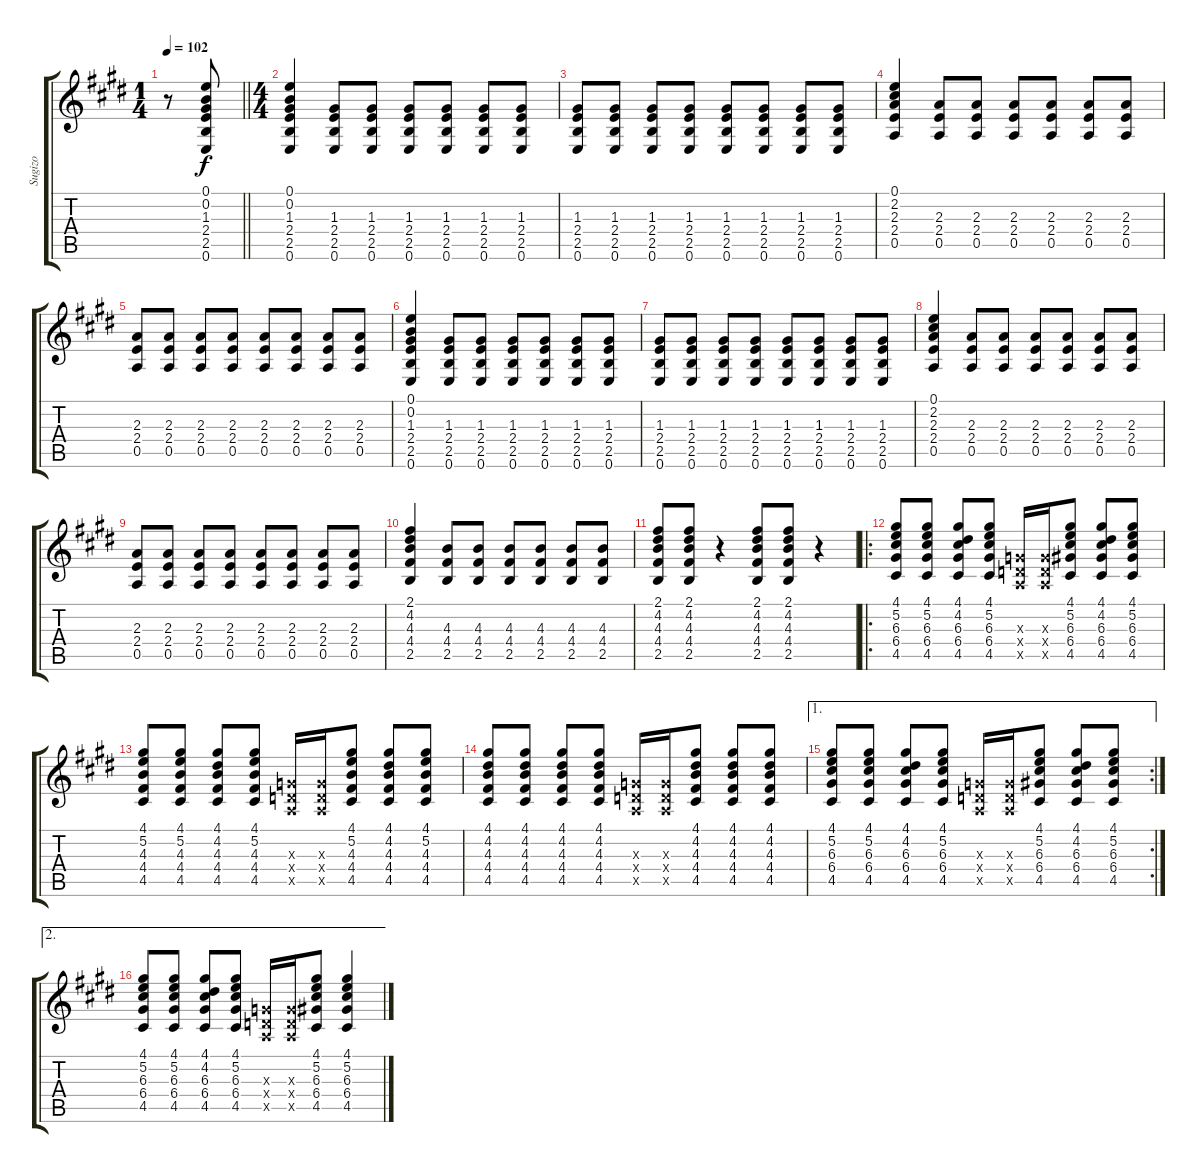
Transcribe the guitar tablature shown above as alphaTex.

\track ("Sugizo" "Sugizo") {instrument distortionguitar}
\staff {score tabs}
\tuning (E4 B3 G3 D3 A2 E2) {hide}
\ts (1 4)
\tempo 102
\clef g2
\barLineRight lightlight
\ks e
r.8{dy f instrument distortionguitar} (0.1 0.2 1.3 2.4 2.5 0.6).8 |
\ts (4 4)
(0.1 0.2 1.3 2.4 2.5 0.6).4 (1.3 2.4 2.5 0.6).8 (1.3 2.4 2.5 0.6).8 (1.3 2.4 2.5 0.6).8 (1.3 2.4 2.5 0.6).8 (1.3 2.4 2.5 0.6).8 (1.3 2.4 2.5 0.6).8 |
(1.3 2.4 2.5 0.6).8 (1.3 2.4 2.5 0.6).8 (1.3 2.4 2.5 0.6).8 (1.3 2.4 2.5 0.6).8 (1.3 2.4 2.5 0.6).8 (1.3 2.4 2.5 0.6).8 (1.3 2.4 2.5 0.6).8 (1.3 2.4 2.5 0.6).8 |
(0.1 2.2 2.3 2.4 0.5).4 (2.3 2.4 0.5).8 (2.3 2.4 0.5).8 (2.3 2.4 0.5).8 (2.3 2.4 0.5).8 (2.3 2.4 0.5).8 (2.3 2.4 0.5).8 |
(2.3 2.4 0.5).8 (2.3 2.4 0.5).8 (2.3 2.4 0.5).8 (2.3 2.4 0.5).8 (2.3 2.4 0.5).8 (2.3 2.4 0.5).8 (2.3 2.4 0.5).8 (2.3 2.4 0.5).8 |
(0.1 0.2 1.3 2.4 2.5 0.6).4 (1.3 2.4 2.5 0.6).8 (1.3 2.4 2.5 0.6).8 (1.3 2.4 2.5 0.6).8 (1.3 2.4 2.5 0.6).8 (1.3 2.4 2.5 0.6).8 (1.3 2.4 2.5 0.6).8 |
(1.3 2.4 2.5 0.6).8 (1.3 2.4 2.5 0.6).8 (1.3 2.4 2.5 0.6).8 (1.3 2.4 2.5 0.6).8 (1.3 2.4 2.5 0.6).8 (1.3 2.4 2.5 0.6).8 (1.3 2.4 2.5 0.6).8 (1.3 2.4 2.5 0.6).8 |
(0.1 2.2 2.3 2.4 0.5).4 (2.3 2.4 0.5).8 (2.3 2.4 0.5).8 (2.3 2.4 0.5).8 (2.3 2.4 0.5).8 (2.3 2.4 0.5).8 (2.3 2.4 0.5).8 |
(2.3 2.4 0.5).8 (2.3 2.4 0.5).8 (2.3 2.4 0.5).8 (2.3 2.4 0.5).8 (2.3 2.4 0.5).8 (2.3 2.4 0.5).8 (2.3 2.4 0.5).8 (2.3 2.4 0.5).8 |
(2.1 4.2 4.3 4.4 2.5).4 (4.3 4.4 2.5).8 (4.3 4.4 2.5).8 (4.3 4.4 2.5).8 (4.3 4.4 2.5).8 (4.3 4.4 2.5).8 (4.3 4.4 2.5).8 |
(2.1 4.2 4.3 4.4 2.5).8 (2.1 4.2 4.3 4.4 2.5).8 r.4 (2.1 4.2 4.3 4.4 2.5).8 (2.1 4.2 4.3 4.4 2.5).8 r.4 |
\ro
(4.1 5.2 6.3 6.4 4.5).8 (4.1 5.2 6.3 6.4 4.5).8 (4.1 4.2 6.3 6.4 4.5).8 (4.1 5.2 6.3 6.4 4.5).8 (0.3{x} 0.4{x} 0.5{x}).16 (0.3{x} 0.4{x} 0.5{x}).16 (4.1 5.2 6.3 6.4 4.5).8 (4.1 4.2 6.3 6.4 4.5).8 (4.1 5.2 6.3 6.4 4.5).8 |
(4.1 5.2 4.3 4.4 4.5).8 (4.1 5.2 4.3 4.4 4.5).8 (4.1 4.2 4.3 4.4 4.5).8 (4.1 5.2 4.3 4.4 4.5).8 (0.3{x} 0.4{x} 0.5{x}).16 (0.3{x} 0.4{x} 0.5{x}).16 (4.1 5.2 4.3 4.4 4.5).8 (4.1 4.2 4.3 4.4 4.5).8 (4.1 5.2 4.3 4.4 4.5).8 |
(4.1 4.2 4.3 4.4 4.5).8 (4.1 4.2 4.3 4.4 4.5).8 (4.1 4.2 4.3 4.4 4.5).8 (4.1 4.2 4.3 4.4 4.5).8 (0.3{x} 0.4{x} 0.5{x}).16 (0.3{x} 0.4{x} 0.5{x}).16 (4.1 4.2 4.3 4.4 4.5).8 (4.1 4.2 4.3 4.4 4.5).8 (4.1 4.2 4.3 4.4 4.5).8 |
\ae 1
\rc 2
(4.1 5.2 6.3 6.4 4.5).8 (4.1 5.2 6.3 6.4 4.5).8 (4.1 4.2 6.3 6.4 4.5).8 (4.1 5.2 6.3 6.4 4.5).8 (0.3{x} 0.4{x} 0.5{x}).16 (0.3{x} 0.4{x} 0.5{x}).16 (4.1 5.2 6.3 6.4 4.5).8 (4.1 4.2 6.3 6.4 4.5).8 (4.1 5.2 6.3 6.4 4.5).8 |
\ae 2
(4.1 5.2 6.3 6.4 4.5).8 (4.1 5.2 6.3 6.4 4.5).8 (4.1 4.2 6.3 6.4 4.5).8 (4.1 5.2 6.3 6.4 4.5).8 (0.3{x} 0.4{x} 0.5{x}).16 (0.3{x} 0.4{x} 0.5{x}).16 (4.1 5.2 6.3 6.4 4.5).8 (4.1 5.2 6.3 6.4 4.5).4
